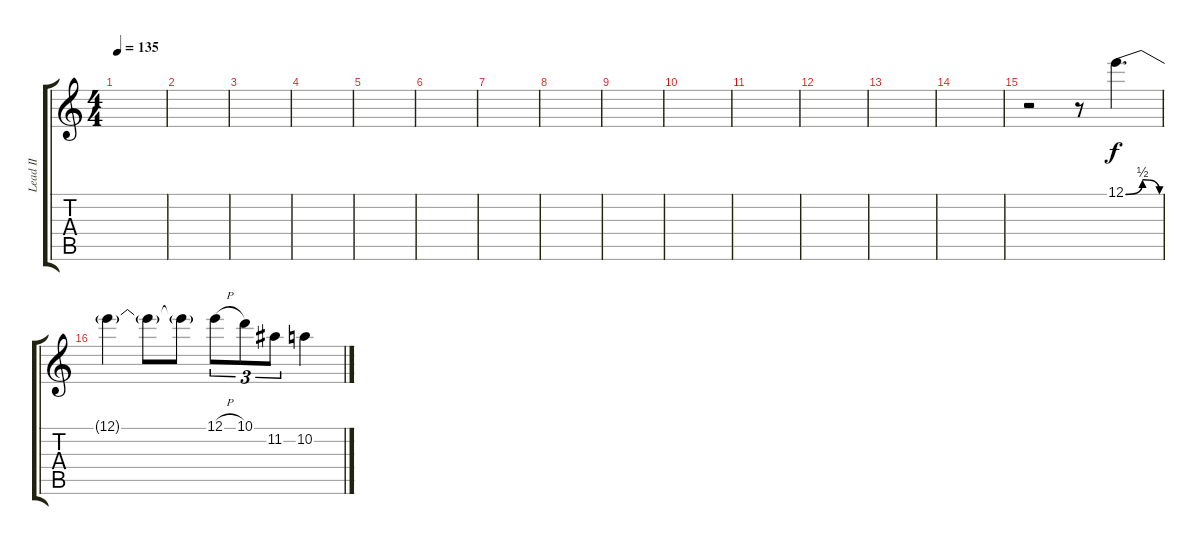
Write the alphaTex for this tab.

\track ("Lead II" "Lead II") {instrument distortionguitar}
\staff {score tabs}
\tuning (E4 B3 G3 D3 A2 E2) {hide}
\ts (4 4)
\tempo 135
\clef g2
\ks c
|
|
|
|
|
|
|
|
|
|
|
|
|
|
r.2 r.8 12.1{be (bendrelease 0 0 10 2 20 2 60 0)}.4{d} |
12.1{t}.4 12.1{t}.8 12.1{t}.8 12.1{h}.8{tu (3 2)} 10.1.8{tu (3 2)} 11.2.8{tu (3 2)} 10.2.4
